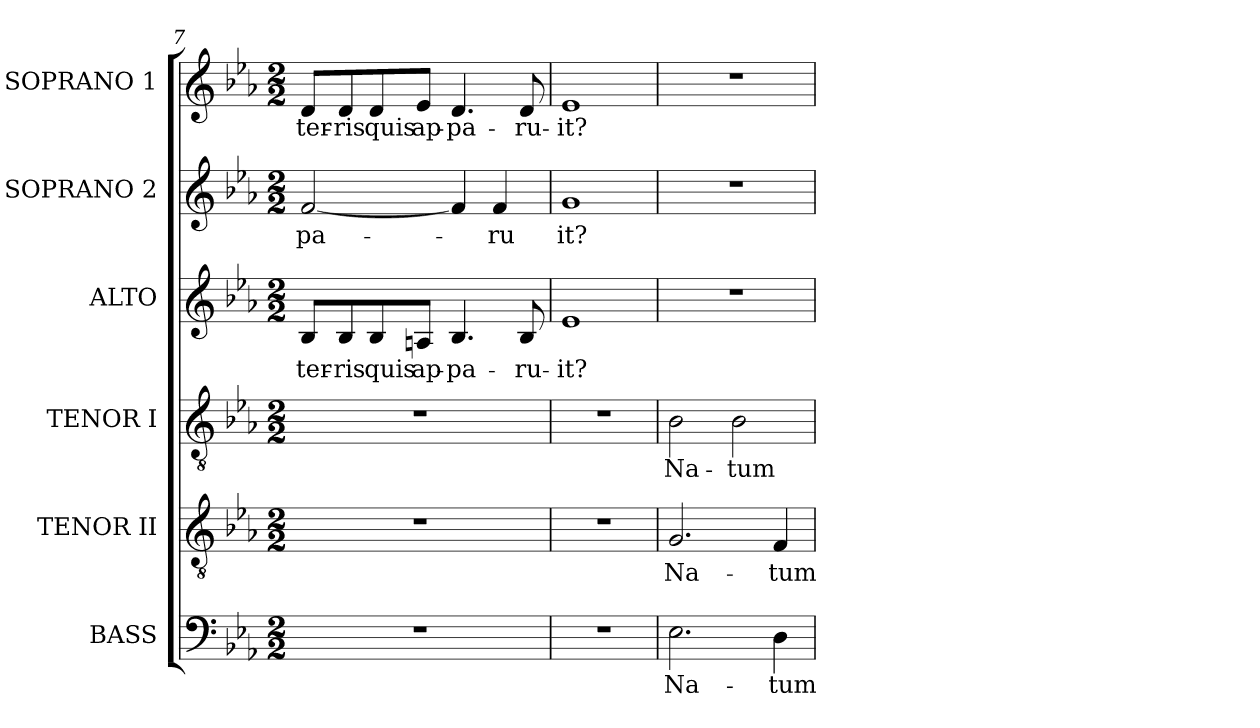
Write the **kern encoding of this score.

**kern	**text	**kern	**text	**kern	**text	**kern	**text	**kern	**text	**kern	**text
*part6	*part6	*part5	*part5	*part4	*part4	*part3	*part3	*part2	*part2	*part1	*part1
*staff6	*staff6	*staff5	*staff5	*staff4	*staff4	*staff3	*staff3	*staff2	*staff2	*staff1	*staff1
*I"BASS	*	*I"TENOR II	*	*I"TENOR I	*	*I"ALTO	*	*I"SOPRANO 2	*	*I"SOPRANO 1	*
*clefF4	*	*clefGv2	*	*clefGv2	*	*clefG2	*	*clefG2	*	*clefG2	*
*	*	*ITrd7c12	*	*ITrd7c12	*	*	*	*	*	*	*
*k[b-e-a-]	*	*k[b-e-a-]	*	*k[b-e-a-]	*	*k[b-e-a-]	*	*k[b-e-a-]	*	*k[b-e-a-]	*
*E-:	*	*E-:	*	*E-:	*	*E-:	*	*E-:	*	*E-:	*
*M2/2	*	*M2/2	*	*M2/2	*	*M2/2	*	*M2/2	*	*M2/2	*
=7	=7	=7	=7	=7	=7	=7	=7	=7	=7	=7	=7
!	!	!	!	!	!	!	!LO:LY:b:color=#000000	!	!	!	!
!	!	!	!	!	!	!	!	!	!LO:LY:b:color=#000000	!	!
!	!	!	!	!	!	!	!	!	!	!	!LO:LY:b:color=#000000
1r	.	1r	.	1r	.	8B-i/L	ter-	[2fi/	-pa-	8di/L	ter-
!	!	!	!	!	!	!	!LO:LY:b:color=#000000	!	!	!	!
!	!	!	!	!	!	!	!	!	!	!	!LO:LY:b:color=#000000
.	.	.	.	.	.	8B-i/	-ris	.	.	8di/	-ris
!	!	!	!	!	!	!	!LO:LY:b:color=#000000	!	!	!	!
!	!	!	!	!	!	!	!	!	!	!	!LO:LY:b:color=#000000
.	.	.	.	.	.	8B-i/	quis	.	.	8di/	quis
!	!	!	!	!	!	!	!LO:LY:b:color=#000000	!	!	!	!
!	!	!	!	!	!	!	!	!	!	!	!LO:LY:b:color=#000000
.	.	.	.	.	.	8Ani/J	ap-	.	.	8e-i/J	ap-
!	!	!	!	!	!	!	!LO:LY:b:color=#000000	!	!	!	!
!	!	!	!	!	!	!	!	!	!	!	!LO:LY:b:color=#000000
.	.	.	.	.	.	4.B-i/	-pa-	4fi/]	.	4.di/	-pa-
!	!	!	!	!	!	!	!	!	!LO:LY:b:color=#000000	!	!
.	.	.	.	.	.	.	.	4fi/	-ru	.	.
!	!	!	!	!	!	!	!LO:LY:b:color=#000000	!	!	!	!
!	!	!	!	!	!	!	!	!	!	!	!LO:LY:b:color=#000000
.	.	.	.	.	.	8B-i/	-ru-	.	.	8di/	-ru-
=8	=8	=8	=8	=8	=8	=8	=8	=8	=8	=8	=8
!	!	!	!	!	!	!	!LO:LY:b:color=#000000	!	!	!	!
!	!	!	!	!	!	!	!	!	!LO:LY:b:color=#000000	!	!
!	!	!	!	!	!	!	!	!	!	!	!LO:LY:b:color=#000000
1r	.	1r	.	1r	.	1e-i	-it?	1gi	it?	1e-i	-it?
=9	=9	=9	=9	=9	=9	=9	=9	=9	=9	=9	=9
!	!LO:LY:b:color=#000000	!	!	!	!	!	!	!	!	!	!
!	!	!	!LO:LY:b:color=#000000	!	!	!	!	!	!	!	!
!	!	!	!	!	!LO:LY:b:color=#000000	!	!	!	!	!	!
2.E-i\	Na-	2.GGi/	Na-	2BB-i\	Na-	1r	.	1r	.	1r	.
!	!	!	!	!	!LO:LY:b:color=#000000	!	!	!	!	!	!
.	.	.	.	2BB-i\	-tum	.	.	.	.	.	.
!	!LO:LY:b:color=#000000	!	!	!	!	!	!	!	!	!	!
!	!	!	!LO:LY:b:color=#000000	!	!	!	!	!	!	!	!
4Di\	-tum	4FFi/	-tum	.	.	.	.	.	.	.	.
=	=	=	=	=	=	=	=	=	=	=	=
*-	*-	*-	*-	*-	*-	*-	*-	*-	*-	*-	*-
